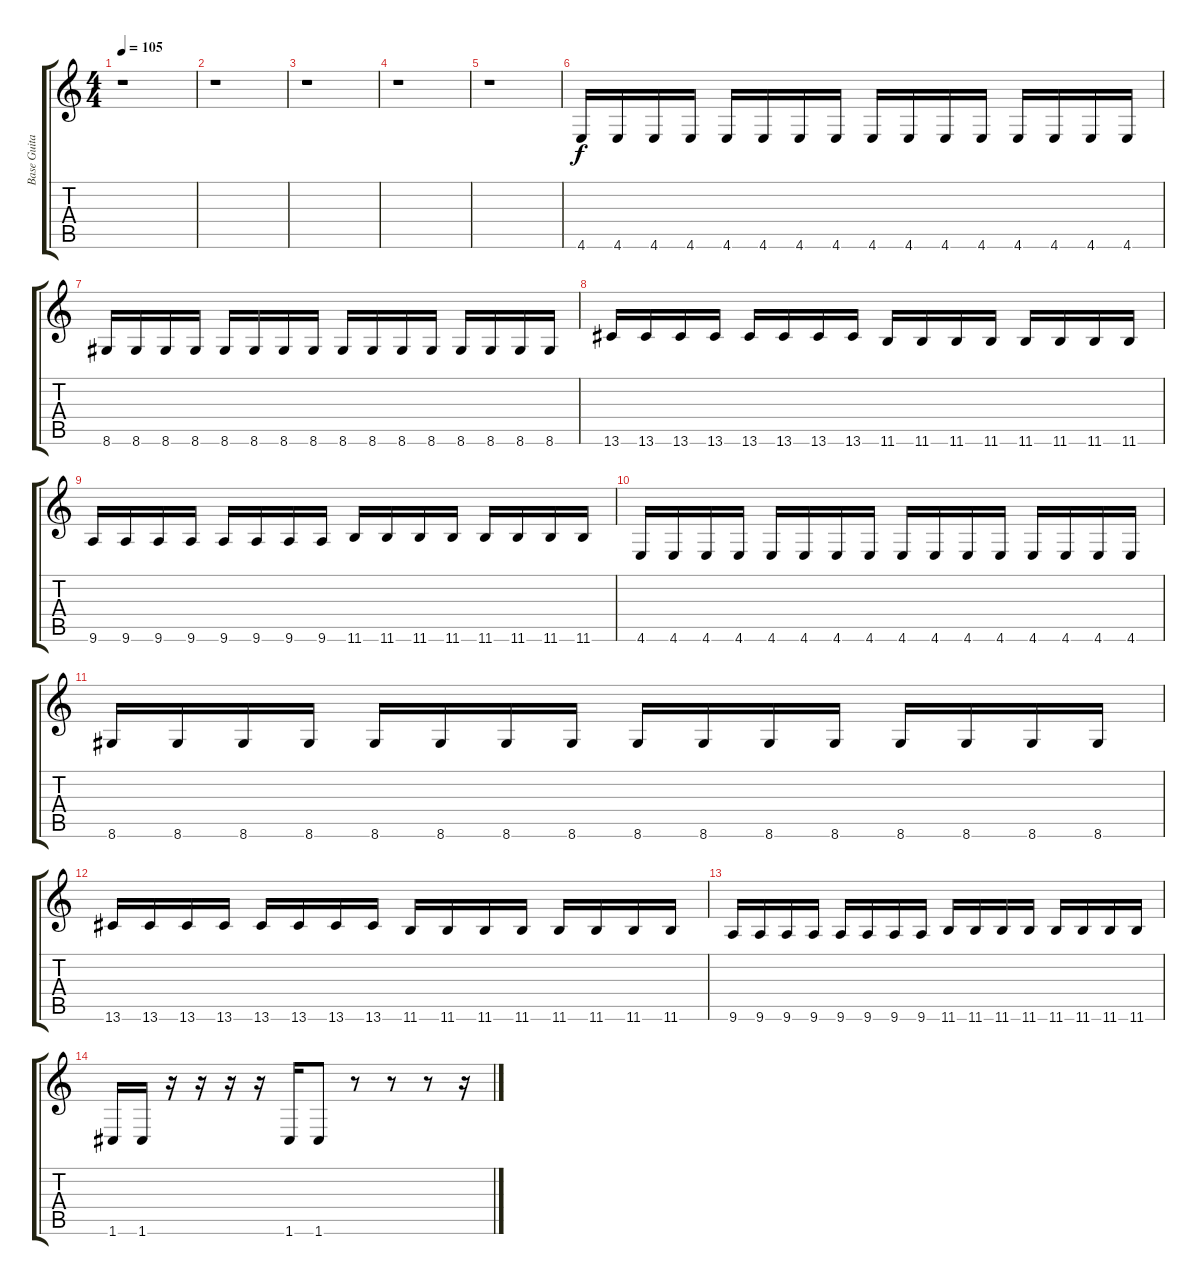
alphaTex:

\track ("Base Guitar" "Base Guita") {instrument electricbassfinger}
\staff {score tabs}
\tuning (C4 G3 Eb3 Bb2 F2 C2) {hide}
\ts (4 4)
\tempo 105
\clef g2
\ks c
r.1{dy f} |
r.1 |
r.1 |
r.1 |
r.1 |
4.6.16 4.6.16 4.6.16 4.6.16 4.6.16 4.6.16 4.6.16 4.6.16 4.6.16 4.6.16 4.6.16 4.6.16 4.6.16 4.6.16 4.6.16 4.6.16 |
8.6.16 8.6.16 8.6.16 8.6.16 8.6.16 8.6.16 8.6.16 8.6.16 8.6.16 8.6.16 8.6.16 8.6.16 8.6.16 8.6.16 8.6.16 8.6.16 |
13.6.16 13.6.16 13.6.16 13.6.16 13.6.16 13.6.16 13.6.16 13.6.16 11.6.16 11.6.16 11.6.16 11.6.16 11.6.16 11.6.16 11.6.16 11.6.16 |
9.6.16 9.6.16 9.6.16 9.6.16 9.6.16 9.6.16 9.6.16 9.6.16 11.6.16 11.6.16 11.6.16 11.6.16 11.6.16 11.6.16 11.6.16 11.6.16 |
4.6.16 4.6.16 4.6.16 4.6.16 4.6.16 4.6.16 4.6.16 4.6.16 4.6.16 4.6.16 4.6.16 4.6.16 4.6.16 4.6.16 4.6.16 4.6.16 |
8.6.16 8.6.16 8.6.16 8.6.16 8.6.16 8.6.16 8.6.16 8.6.16 8.6.16 8.6.16 8.6.16 8.6.16 8.6.16 8.6.16 8.6.16 8.6.16 |
13.6.16 13.6.16 13.6.16 13.6.16 13.6.16 13.6.16 13.6.16 13.6.16 11.6.16 11.6.16 11.6.16 11.6.16 11.6.16 11.6.16 11.6.16 11.6.16 |
9.6.16 9.6.16 9.6.16 9.6.16 9.6.16 9.6.16 9.6.16 9.6.16 11.6.16 11.6.16 11.6.16 11.6.16 11.6.16 11.6.16 11.6.16 11.6.16 |
1.6.16 1.6.16 r.16 r.16 r.16 r.16 1.6.16 1.6.8 r.8 r.8 r.8 r.16
